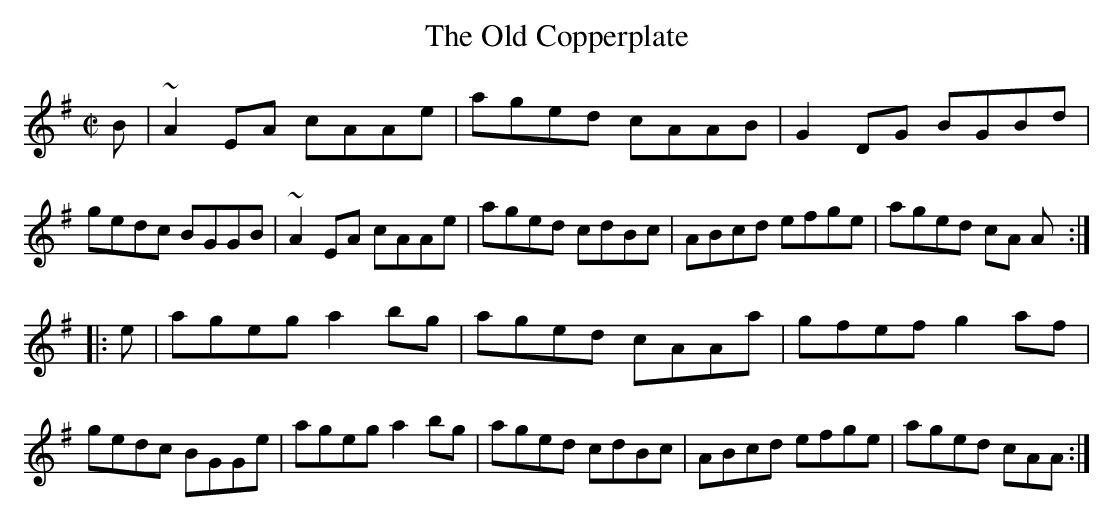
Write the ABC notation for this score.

X:1
T:Old Copperplate, The
M:C|
E:14
K:ADor
\medskip
B|~A2 EA cAAe|aged cAAB|G2 DG BGBd|gedc BGGB|~A2 EA cAAe|aged cdBc|ABcd efge|\
aged cA A:|*
|:e|ageg a2 bg|aged cAAa|gfef g2 af|gedc BGGe|ageg a2 bg|aged cdBc|\
ABcd efge|aged cAA:|**
\bigskip
